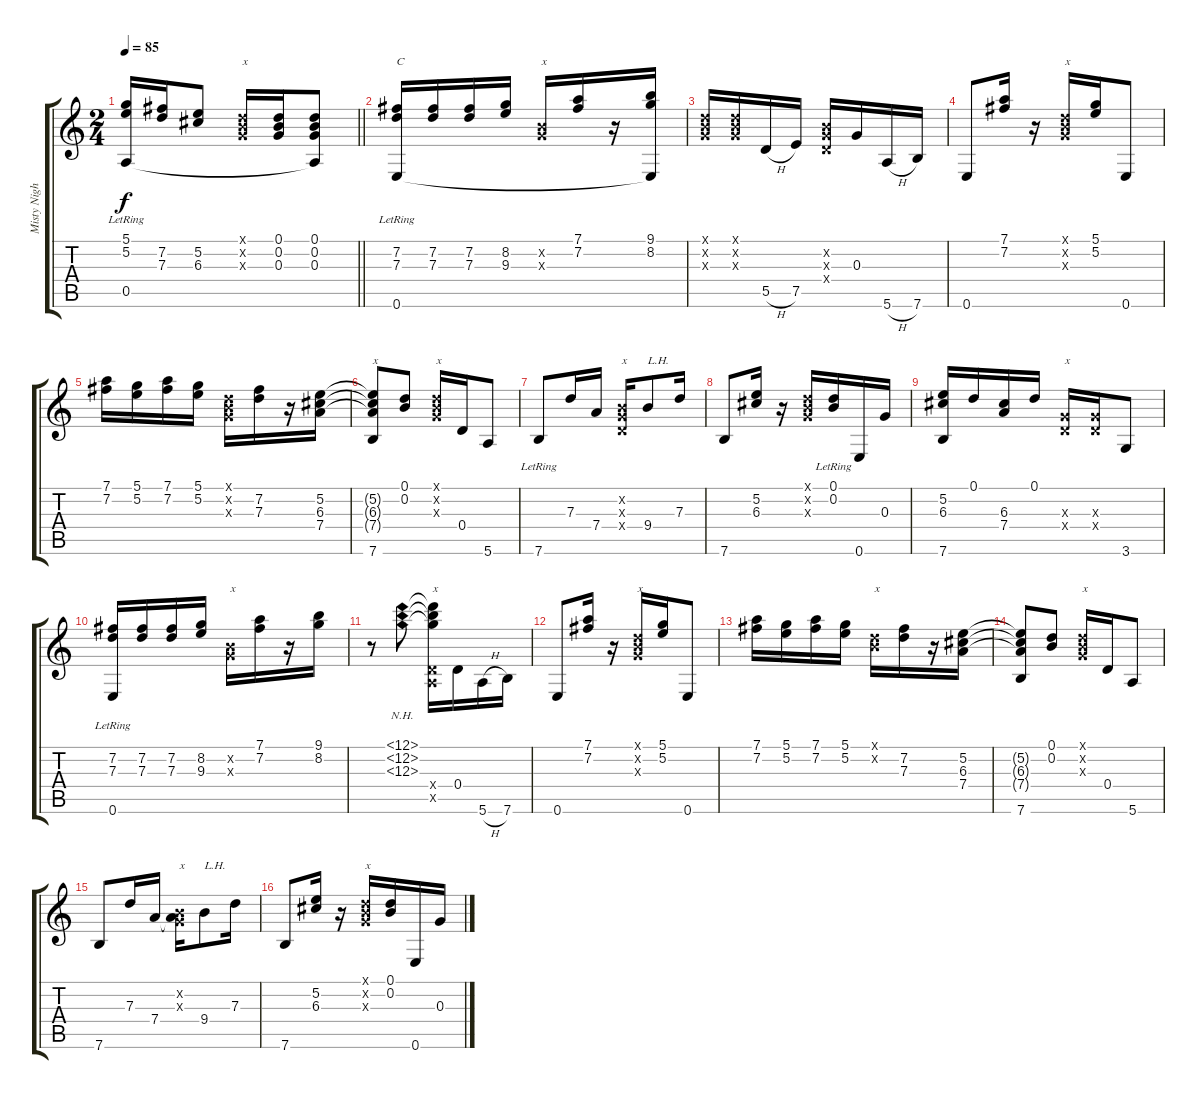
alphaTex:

\track ("Misty Night" "Misty Nigh") {instrument acousticguitarnylon}
\staff {score tabs}
\tuning (D4 B3 G3 D3 A2 E2) {hide}
\ts (2 4)
\tempo 85
\clef g2
\barLineRight lightlight
\ks c
(5.1{t} 5.2{t} 0.5{lr}).16{dy f} (7.2 7.3).16 (5.2 6.3).8 (0.1{x} 0.2{x} 0.3{x}).16{txt "x"} (0.1 0.2 0.3).16 (0.1 0.2 0.3 0.5{t}).8 |
(7.2 7.3 0.6{lr}).16{txt "C"} (7.2 7.3).16 (7.2 7.3).16 (8.2 9.3).16 (0.2{x} 0.3{x}).16{txt "x"} (7.1 7.2).16 r.16 (9.1 8.2 0.6{t}).16 |
(0.1{x} 0.2{x} 0.3{x}).16 (0.1{x} 0.2{x} 0.3{x}).16 5.5{h}.16 7.5.16 (0.2{x} 0.3{x} 0.4{x}).16 0.3.16 5.6{h}.16 7.6.16 |
0.6.8 (7.1 7.2).16 r.16 (0.1{x} 0.2{x} 0.3{x}).16{txt "x"} (5.1 5.2).16 0.6.8 |
(7.1 7.2).16 (5.1 5.2).16 (7.1 7.2).16 (5.1 5.2).16 (0.1{x} 0.2{x} 0.3{x}).16 (7.2 7.3).16 r.16 (5.2 6.3 7.4).16 |
(5.2{t} 6.3{t} 7.4{t} 7.6).8{txt "x"} (0.1 0.2).8 (0.1{x} 0.2{x} 0.3{x}).16{txt "x"} 0.4.16 5.6.8 |
7.6{lr}.8 7.3.16 7.4.16 (0.2{x} 0.3{x} 0.4{x}).16{txt "x"} 9.4.8{txt "L.H."} 7.3.16 |
7.6.8 (5.2 6.3).16 r.16 (0.1{x} 0.2{x} 0.3{x}).16 (0.1{lr} 0.2{lr}).16 0.6.16 0.3.16 |
(5.2 6.3 7.6).16 0.1.16 (6.3 7.4).16 0.1.16 (0.3{x} 0.4{x}).16{txt "x"} (0.3{x} 0.4{x}).16 3.6.8 |
(7.2 7.3 0.6{lr}).16 (7.2 7.3).16 (7.2 7.3).16 (8.2 9.3).16 (0.2{x} 0.3{x}).16{txt "x"} (7.1 7.2).16 r.16 (9.1 8.2).16 |
r.8 (12.1{nh} 12.2{nh} 12.3{nh}).8 (12.1{t} 12.2{t} 12.3{t} 0.4{x} 0.5{x}).16{txt "x"} 0.4.16 5.6{h}.16 7.6.16 |
0.6.8 (7.1 7.2).16 r.16 (0.1{x} 0.2{x} 0.3{x}).16{txt "x"} (5.1 5.2).16 0.6.8 |
(7.1 7.2).16 (5.1 5.2).16 (7.1 7.2).16 (5.1 5.2).16 (0.1{x} 0.2{x}).16{txt "x"} (7.2 7.3).16 r.16 (5.2 6.3 7.4).16 |
(5.2{t} 6.3{t} 7.4{t} 7.6).8 (0.1 0.2).8 (0.1{x} 0.2{x} 0.3{x}).16{txt "x"} 0.4.16 5.6.8 |
7.6.8 7.3.16 7.4.16 (0.2{x} 0.3{x} 7.4{t}).16{txt "x"} 9.4.8{txt "L.H."} 7.3.16 |
7.6.8 (5.2 6.3).16 r.16 (0.1{x} 0.2{x} 0.3{x}).16{txt "x"} (0.1 0.2).16 0.6.16 0.3.16
